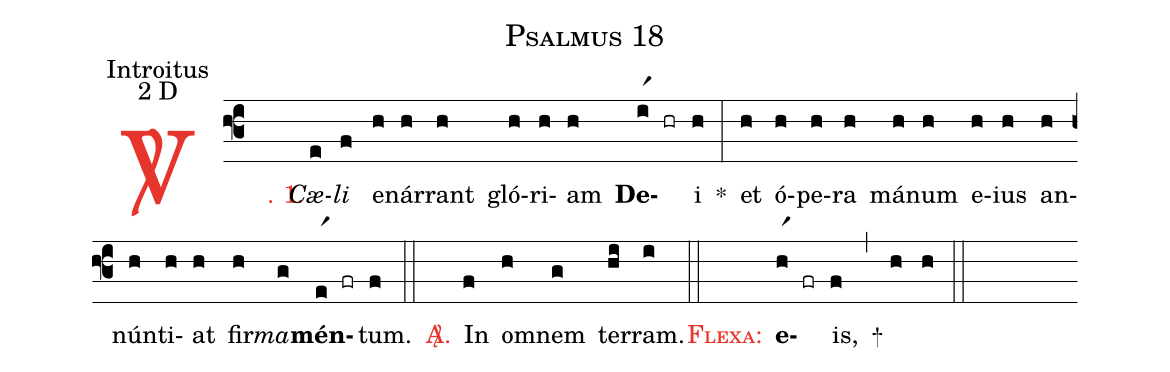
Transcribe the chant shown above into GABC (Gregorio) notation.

name: Psalmus 18;
office-part: Introitus;
mode: 2;
mode-differentia: D;
%%
(f3)

<c><sp>V/</sp>. 1.</c>() <i>Cæ</i>(e)<i>li</i>(f) e(h)nár(h)rant(h) gló(h)ri(h)am(h) <b>De</b>(ir1 hr)i(h) *(:) et(h) ó(h)pe(h)ra(h) má(h)num(h) e(h)ius(h) an(h)nún(h)ti(h)at(h) fir(h)<i>ma</i>(g)<b>mén</b>(er1 fr)tum.(f)

(::)

<nlba><c><sp>A/</sp>.</c>() In</nlba>(f) om(h)nem(g) ter(hi)ram.(i)

(::)

<c><sc>Flexa:</sc></c>() <b>e</b>(hr1 fr)is,(f) +(,) (h) (h)

(::)
